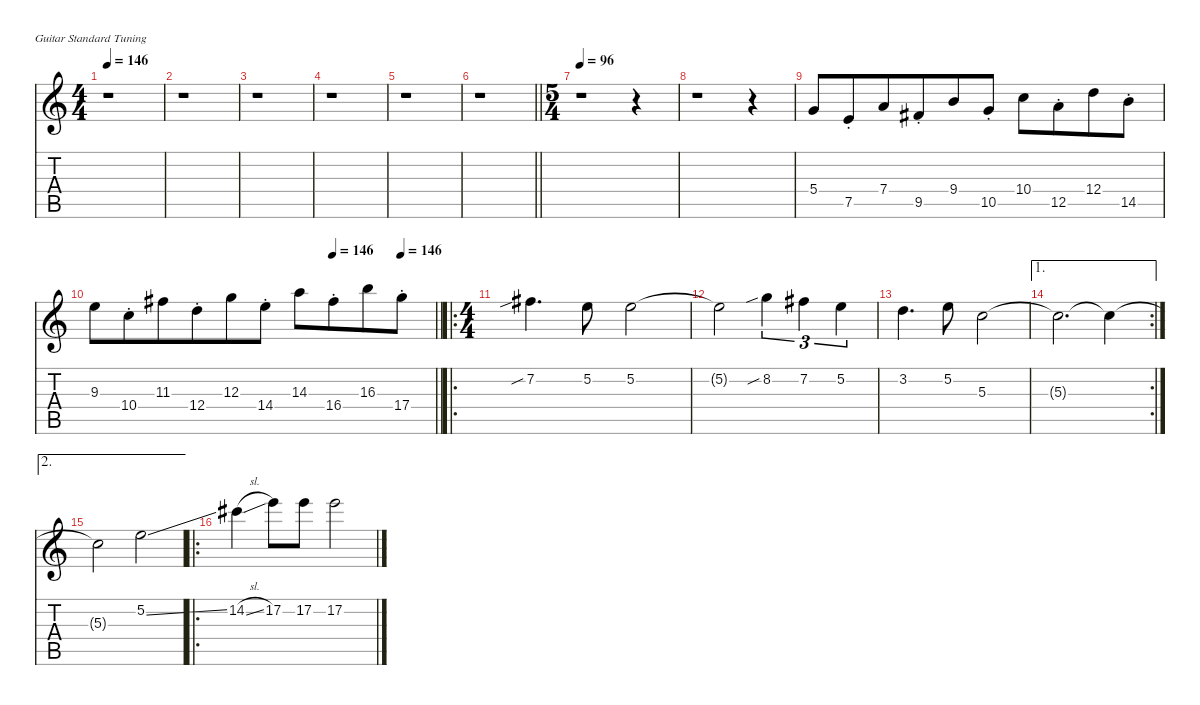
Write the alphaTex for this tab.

\defaultSystemsLayout 4
\hideDynamics
\bracketExtendMode nobrackets
\singleTrackTrackNamePolicy hidden
\multiTrackTrackNamePolicy hidden
\firstSystemTrackNameMode fullname
\firstSystemTrackNameOrientation horizontal
\otherSystemsTrackNameOrientation horizontal
\track ("Guitar 3" "od.guit.") {instrument overdrivenguitar}
\staff {score tabs}
\tuning (E4 B3 G3 D3 A2 E2)
\ts (4 4)
\tempo 146
\clef g2
\ks c
r.1{dy f beam Down} |
r.1{beam Down} |
r.1{beam Down} |
r.1{beam Down} |
r.1{beam Down} |
\barLineRight lightlight
r.1{beam Down} |
\ts (5 4)
\beaming (8 6 4)
\tempo 96
r.1{beam Down} r.4{beam Down} |
r.1{beam Down} r.4{beam Down} |
5.4.8{beam Up} 7.5{st}.8{beam Up} 7.4.8{beam Up} 9.5{st acc #}.8{beam Up} 9.4.8{beam Up} 10.5{st}.8{beam Up} 10.4.8{beam Down} 12.5{st}.8{beam Down} 12.4.8{beam Down} 14.5{st}.8{beam Down} |
\tempo (146 0.7)
\tempo (146 0.9)
\barLineRight lightlight
9.3.8{beam Down} 10.4{st}.8{beam Down} 11.3{acc #}.8{beam Down} 12.4{st}.8{beam Down} 12.3.8{beam Down} 14.4{st}.8{beam Down} 14.3.8{beam Down} 16.4{st acc #}.8{beam Down} 16.3.8{beam Down} 17.4{st}.8{beam Down} |
\ro
\ts (4 4)
\beaming (8 2 2 2 2)
7.2{sib acc #}.4{d beam Down} 5.2.8{beam Down} 5.2.2{beam Down} |
5.2{t}.2{beam Down} 8.2{sib}.4{tu (3 2) beam Down} 7.2{acc #}.4{tu (3 2) beam Down} 5.2.4{tu (3 2) beam Down} |
3.2.4{d beam Down} 5.2.8{beam Down} 5.3.2{beam Down} |
\ae 1
\rc 2
5.3{t}.2{d beam Down} 5.3{t}.4{dy mf beam Down} |
\ae 2
5.3{t}.2{dy f beam Down} 5.2{ss}.2{beam Down} |
\ro
14.2{sl acc #}.4{beam Down} 17.2.8{beam Down} 17.2.8{beam Down} 17.2.2{beam Down}
